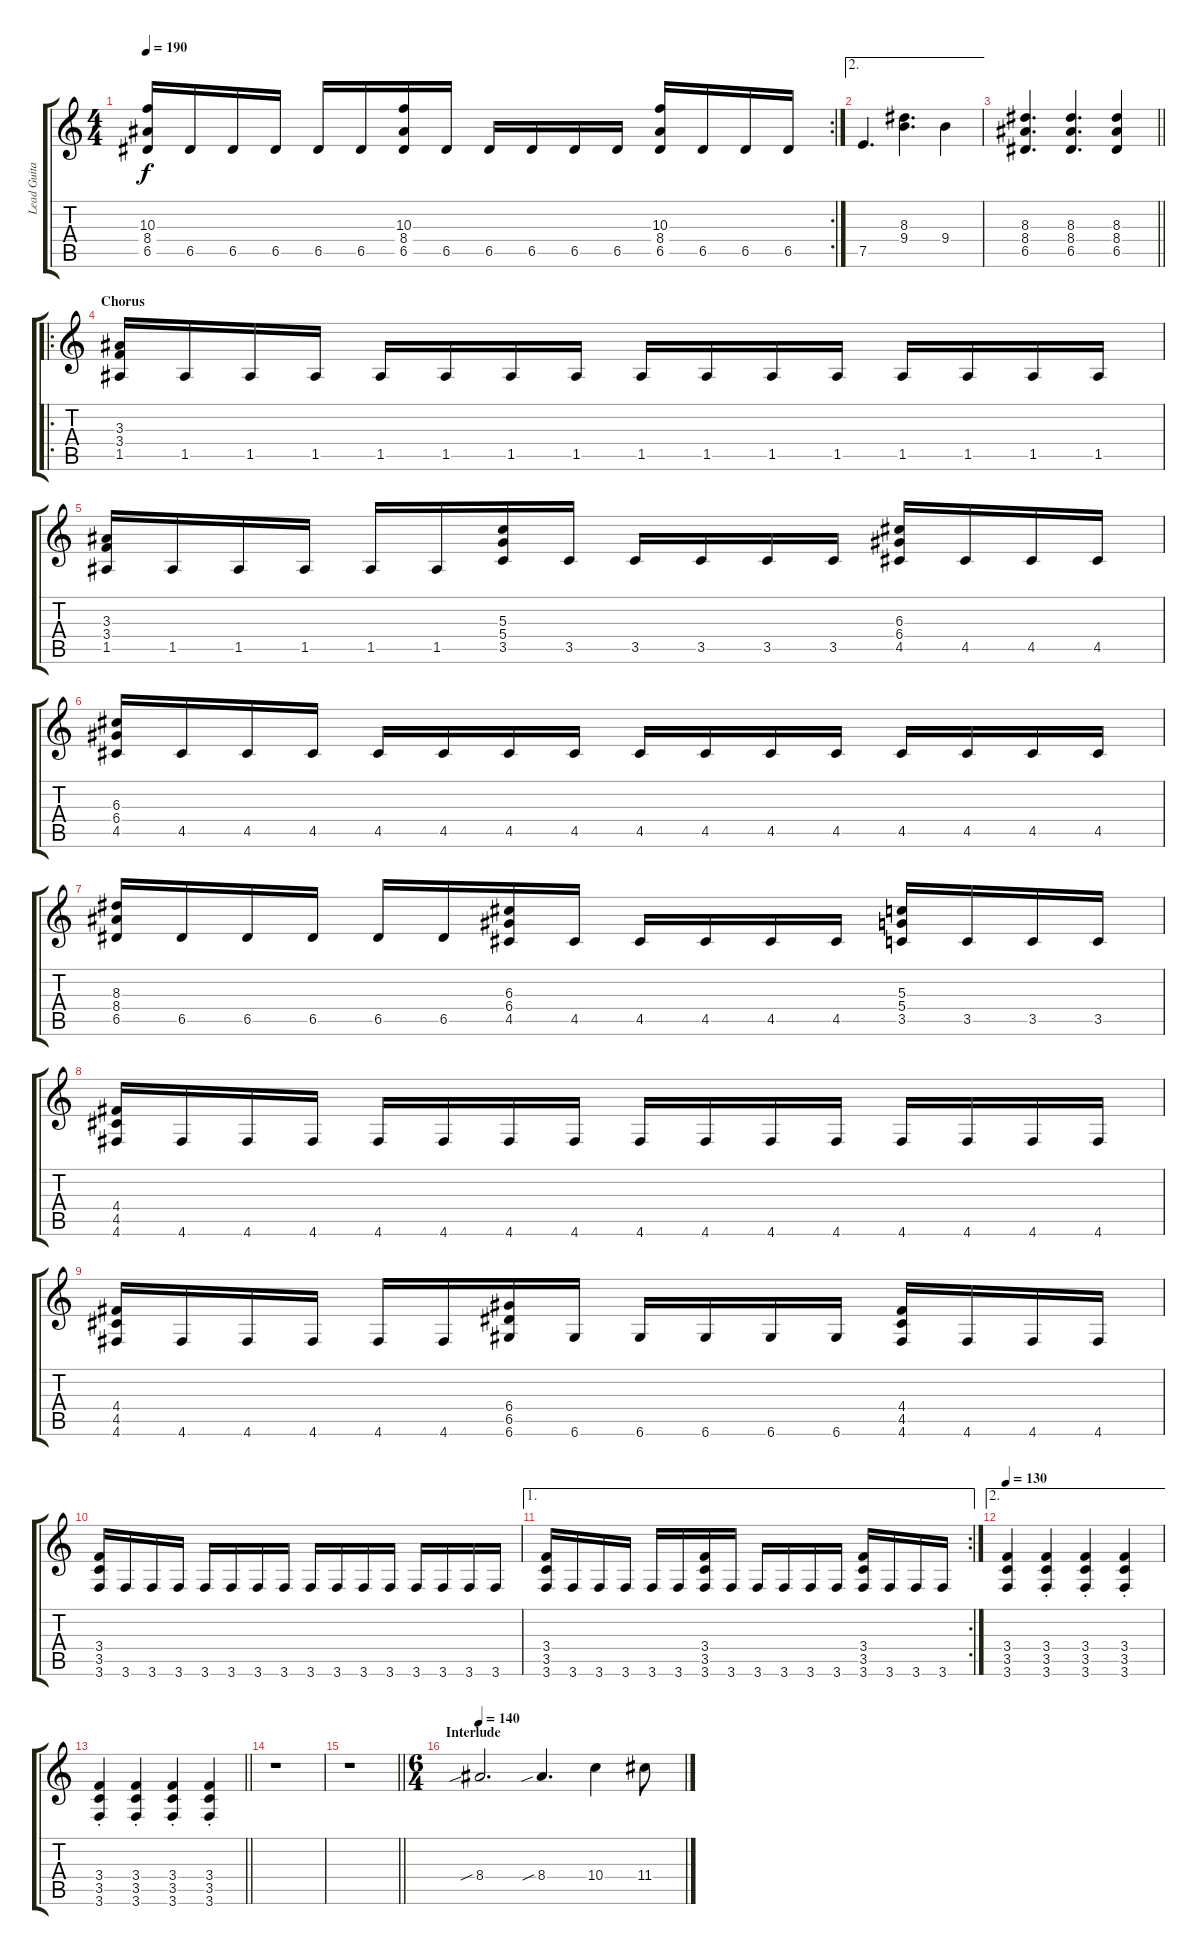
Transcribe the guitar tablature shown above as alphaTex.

\track ("Lead Guitar" "Lead Guita") {instrument distortionguitar}
\staff {score tabs}
\tuning (E4 B3 G3 D3 A2 D2) {hide}
\rc 2
\ts (4 4)
\tempo 190
\clef g2
\ks c
(10.3 8.4 6.5).16{dy f} 6.5.16 6.5.16 6.5.16 6.5.16 6.5.16 (10.3 8.4 6.5).16 6.5.16 6.5.16 6.5.16 6.5.16 6.5.16 (10.3 8.4 6.5).16 6.5.16 6.5.16 6.5.16 |
\ae 2
7.5.4{d} (8.3 9.4).4{d} 9.4.4 |
\barLineRight lightlight
(8.3 8.4 6.5).4{d} (8.3 8.4 6.5).4{d} (8.3 8.4 6.5).4 |
\ro
\section ("" "Chorus")
(3.3 3.4 1.5).16 1.5.16 1.5.16 1.5.16 1.5.16 1.5.16 1.5.16 1.5.16 1.5.16 1.5.16 1.5.16 1.5.16 1.5.16 1.5.16 1.5.16 1.5.16 |
(3.3 3.4 1.5).16 1.5.16 1.5.16 1.5.16 1.5.16 1.5.16 (5.3 5.4 3.5).16 3.5.16 3.5.16 3.5.16 3.5.16 3.5.16 (6.3 6.4 4.5).16 4.5.16 4.5.16 4.5.16 |
(6.3 6.4 4.5).16 4.5.16 4.5.16 4.5.16 4.5.16 4.5.16 4.5.16 4.5.16 4.5.16 4.5.16 4.5.16 4.5.16 4.5.16 4.5.16 4.5.16 4.5.16 |
(8.3 8.4 6.5).16 6.5.16 6.5.16 6.5.16 6.5.16 6.5.16 (6.3 6.4 4.5).16 4.5.16 4.5.16 4.5.16 4.5.16 4.5.16 (5.3 5.4 3.5).16 3.5.16 3.5.16 3.5.16 |
(4.4 4.5 4.6).16 4.6.16 4.6.16 4.6.16 4.6.16 4.6.16 4.6.16 4.6.16 4.6.16 4.6.16 4.6.16 4.6.16 4.6.16 4.6.16 4.6.16 4.6.16 |
(4.4 4.5 4.6).16 4.6.16 4.6.16 4.6.16 4.6.16 4.6.16 (6.4 6.5 6.6).16 6.6.16 6.6.16 6.6.16 6.6.16 6.6.16 (4.4 4.5 4.6).16 4.6.16 4.6.16 4.6.16 |
(3.4 3.5 3.6).16 3.6.16 3.6.16 3.6.16 3.6.16 3.6.16 3.6.16 3.6.16 3.6.16 3.6.16 3.6.16 3.6.16 3.6.16 3.6.16 3.6.16 3.6.16 |
\ae 1
\rc 2
(3.4 3.5 3.6).16 3.6.16 3.6.16 3.6.16 3.6.16 3.6.16 (3.4 3.5 3.6).16 3.6.16 3.6.16 3.6.16 3.6.16 3.6.16 (3.4 3.5 3.6).16 3.6.16 3.6.16 3.6.16 |
\ae 2
\tempo 130
(3.4 3.5 3.6).4 (3.4{st} 3.5{st} 3.6{st}).4 (3.4{st} 3.5{st} 3.6{st}).4 (3.4{st} 3.5{st} 3.6{st}).4 |
\barLineRight lightlight
(3.4{st} 3.5{st} 3.6{st}).4 (3.4{st} 3.5{st} 3.6{st}).4 (3.4{st} 3.5{st} 3.6{st}).4 (3.4{st} 3.5{st} 3.6{st}).4 |
r.1 |
\barLineRight lightlight
r.1 |
\ts (6 4)
\section ("" "Interlude")
\tempo 140
8.4{sib}.2{d instrument distortionguitar} 8.4{sib}.4{d} 10.4.4 11.4.8
